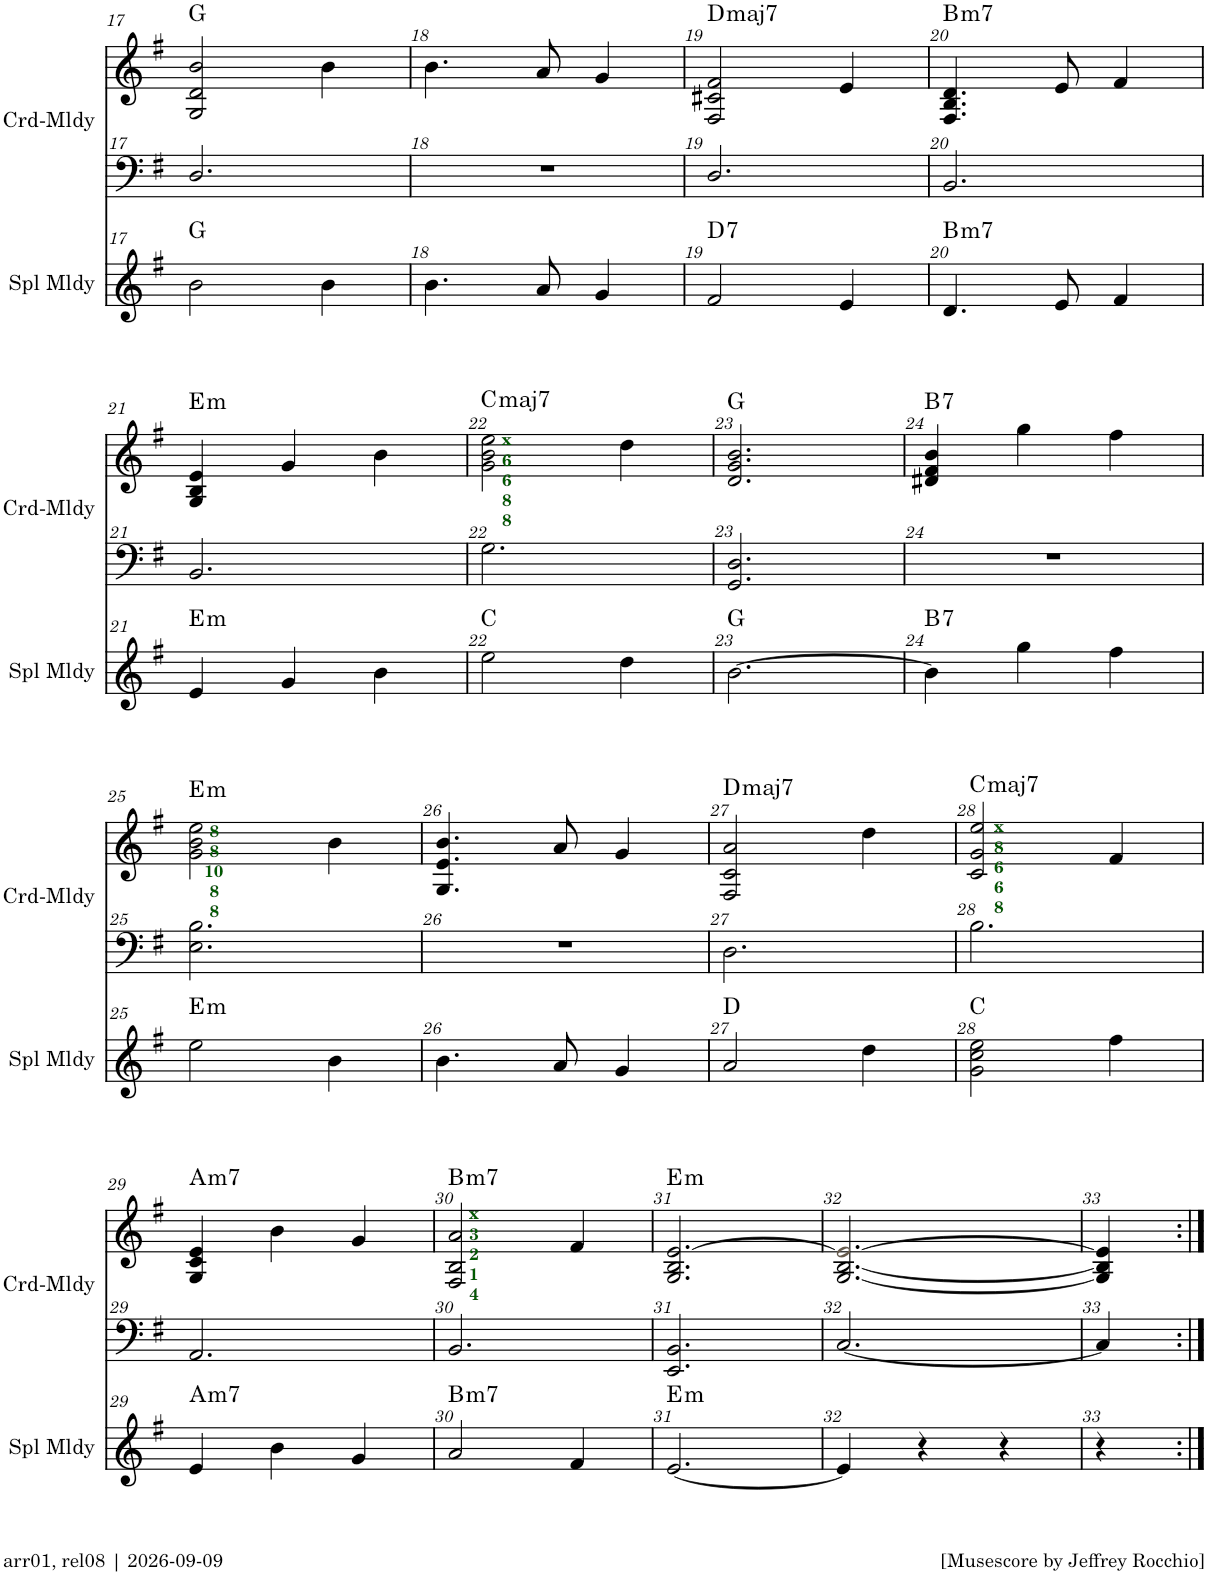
**kern	**harte	**kern	**kern	**harte
*part2	*part2	*part1	*part1	*part1
*staff3	*	*staff2	*staff1	*
*I"Simple Melody	*	*I"Chord-Melody	*	*
*I'Spl Mldy	*	*I'Crd-Mldy	*	*
!!LO:PB:g=z
*clefG2	*	*clefF4	*clefG2	*
*k[f#]	*	*k[f#]	*k[f#]	*
*M3/4	*	*M3/4	*M3/4	*
=17	=17	=17	=17	=17
2b\	G:maj	2.D/	2G/ 2d/ 2b/	G:maj
4b\	.	.	4b\	.
=18	=18	=18	=18	=18
4.b\	.	2.r	4.b\	.
8a/	.	.	8a/	.
4g/	.	.	4g/	.
=19	=19	=19	=19	=19
!	!LO:H:kt=7	!	!	!LO:H:kt=maj7
2f#/	D:7	2.D/	2F#/ 2c#X/ 2f#/	D:maj7
4e/	.	.	4e/	.
=20	=20	=20	=20	=20
!	!LO:H:kt=m7	!	!	!LO:H:kt=m7
4.d/	B:min7	2.BB/	4.F#/ 4.B/ 4.d/	B:min7
8e/	.	.	8e/	.
4f#/	.	.	4f#/	.
!!LO:LB:g=z
=21	=21	=21	=21	=21
!	!LO:H:kt=m	!	!	!LO:H:kt=m
4e/	E:min	2.BB/	4G/ 4B/ 4e/	E:min
4g/	.	.	4g/	.
4b\	.	.	4b\	.
=22	=22	=22	=22	=22
!	!	!	!	!LO:H:kt=maj7
2ee\	C:maj	2.G\	2g\ 2b\ 2ee\	C:maj7
4dd\	.	.	4dd\	.
=23	=23	=23	=23	=23
[2.b\	G:maj	2.GG/ 2.D/	2.d/ 2.g/ 2.b/	G:maj
=24	=24	=24	=24	=24
!	!LO:H:kt=7	!	!	!LO:H:kt=7
4b\]	B:7	2.r	4d#X/ 4f#/ 4b/	B:7
4gg\	.	.	4gg\	.
4ff#\	.	.	4ff#\	.
!!LO:LB:g=z
=25	=25	=25	=25	=25
!	!LO:H:kt=m	!	!	!LO:H:kt=m
2ee\	E:min	2.E\ 2.B\	2g\ 2b\ 2ee\	E:min
4b\	.	.	4b\	.
=26	=26	=26	=26	=26
4.b\	.	2.r	4.G/ 4.e/ 4.b/	.
8a/	.	.	8a/	.
4g/	.	.	4g/	.
=27	=27	=27	=27	=27
!	!	!	!	!LO:H:kt=maj7
2a/	D:maj	2.D\	2F#/ 2c/ 2a/	D:maj7
4dd\	.	.	4dd\	.
=28	=28	=28	=28	=28
!	!	!	!	!LO:H:kt=maj7
2g\ 2cc\ 2ee\	C:maj	2.B\	2c/ 2g/ 2ee/	C:maj7
4ff#\	.	.	4f#/	.
!!LO:LB:g=z
=29	=29	=29	=29	=29
!	!LO:H:kt=m7	!	!	!LO:H:kt=m7
4e/	A:min7	2.AA/	4G/ 4c/ 4e/	A:min7
4b\	.	.	4b\	.
4g/	.	.	4g/	.
=30	=30	=30	=30	=30
!	!LO:H:kt=m7	!	!	!LO:H:kt=m7
2a/	B:min7	2.BB/	2F#/ 2B/ 2a/	B:min7
4f#/	.	.	4f#/	.
=31	=31	=31	=31	=31
!	!LO:H:kt=m	!	!	!LO:H:kt=m
[2.e/	E:min	2.EE/ 2.BB/	2.G/ 2.B/ [2.e/	E:min
=32	=32	=32	=32	=32
4e/]	.	[2.C/	[2.G/ [2.B/ 2.ei/_	.
4r	.	.	.	.
4r	.	.	.	.
=33	=33	=33	=33	=33
4r	.	4C/]	4G/] 4B/] 4e/]	.
=:|!	=:|!	=:|!	=:|!	=:|!
*-	*-	*-	*-	*-
